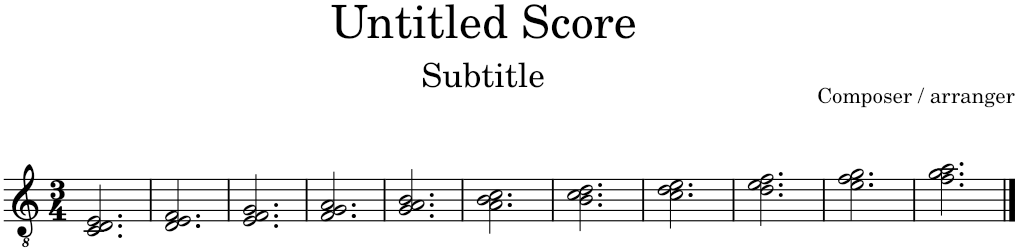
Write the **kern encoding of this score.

**kern
*part1
*staff1
*I"Acoustic Guitar
*I'Guit.
*clefGv2
*k[]
*M3/4
=1
2.C/ 2.D/ 2.E/
=2
2.D/ 2.E/ 2.F/
=3
2.E/ 2.F/ 2.G/
=4
2.F/ 2.G/ 2.A/
=5
2.G/ 2.A/ 2.B/
=6
2.A\ 2.B\ 2.c\
=7
2.B\ 2.c\ 2.d\
=8
2.c\ 2.d\ 2.e\
=9
2.d\ 2.e\ 2.f\
=10
2.e\ 2.f\ 2.g\
=11
2.f\ 2.g\ 2.a\
==
*-
